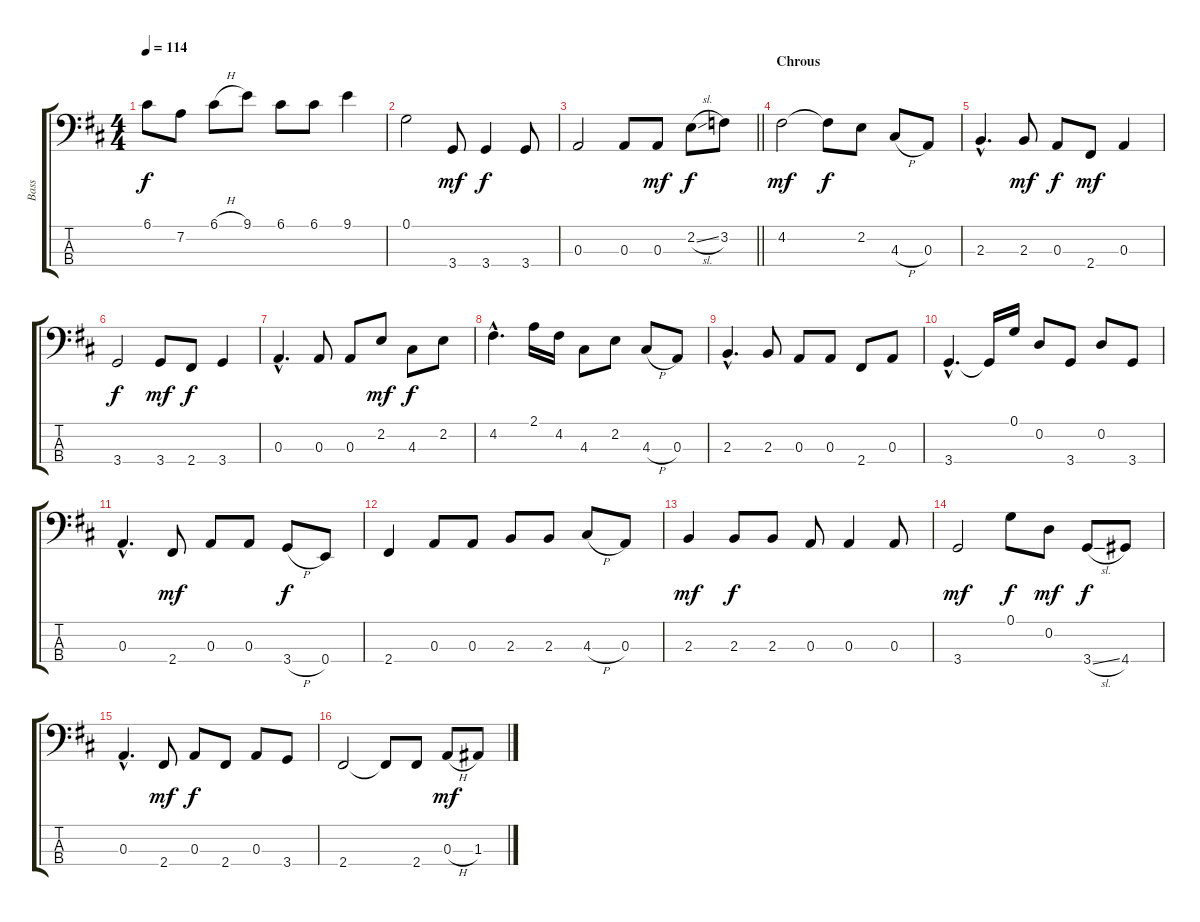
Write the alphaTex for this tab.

\track ("Bass" "Bass") {instrument electricbassfinger}
\staff {score tabs}
\tuning (G2 D2 A1 E1) {hide}
\ts (4 4)
\tempo 114
\clef f4
\ks d
6.1.8{dy f} 7.2.8 6.1{h}.8 9.1.8 6.1.8 6.1.8 9.1.4 |
0.1.2 3.4.8{dy mf} 3.4.4{dy f} 3.4.8 |
\barLineRight lightlight
0.3.2 0.3.8 0.3.8{dy mf} 2.2{sl}.8{dy f} 3.2.8 |
\section ("" "Chrous")
4.2.2{dy mf} 4.2{t}.8{dy f} 2.2.8 4.3{h}.8 0.3.8 |
2.3{hac}.4{d} 2.3.8{dy mf} 0.3.8{dy f} 2.4.8{dy mf} 0.3.4 |
3.4.2{dy f} 3.4.8{dy mf} 2.4.8{dy f} 3.4.4 |
0.3{hac}.4{d} 0.3.8 0.3.8 2.2.8{dy mf} 4.3.8{dy f} 2.2.8 |
4.2{hac}.4{d} 2.1.16 4.2.16 4.3.8 2.2.8 4.3{h}.8 0.3.8 |
2.3{hac}.4{d} 2.3.8 0.3.8 0.3.8 2.4.8 0.3.8 |
3.4{hac}.4{d} 3.4{t}.16 0.1.16 0.2.8 3.4.8 0.2.8 3.4.8 |
0.3{hac}.4{d} 2.4.8{dy mf} 0.3.8 0.3.8 3.4{h}.8{dy f} 0.4.8 |
2.4.4 0.3.8 0.3.8 2.3.8 2.3.8 4.3{h}.8 0.3.8 |
2.3.4{dy mf} 2.3.8{dy f} 2.3.8 0.3.8 0.3.4 0.3.8 |
3.4.2{dy mf} 0.1.8{dy f} 0.2.8{dy mf} 3.4{sl}.8{dy f} 4.4.8 |
0.3{hac}.4{d} 2.4.8{dy mf} 0.3.8{dy f} 2.4.8 0.3.8 3.4.8 |
2.4.2 2.4{t}.8 2.4.8 0.3{h}.8{dy mf} 1.3.8
